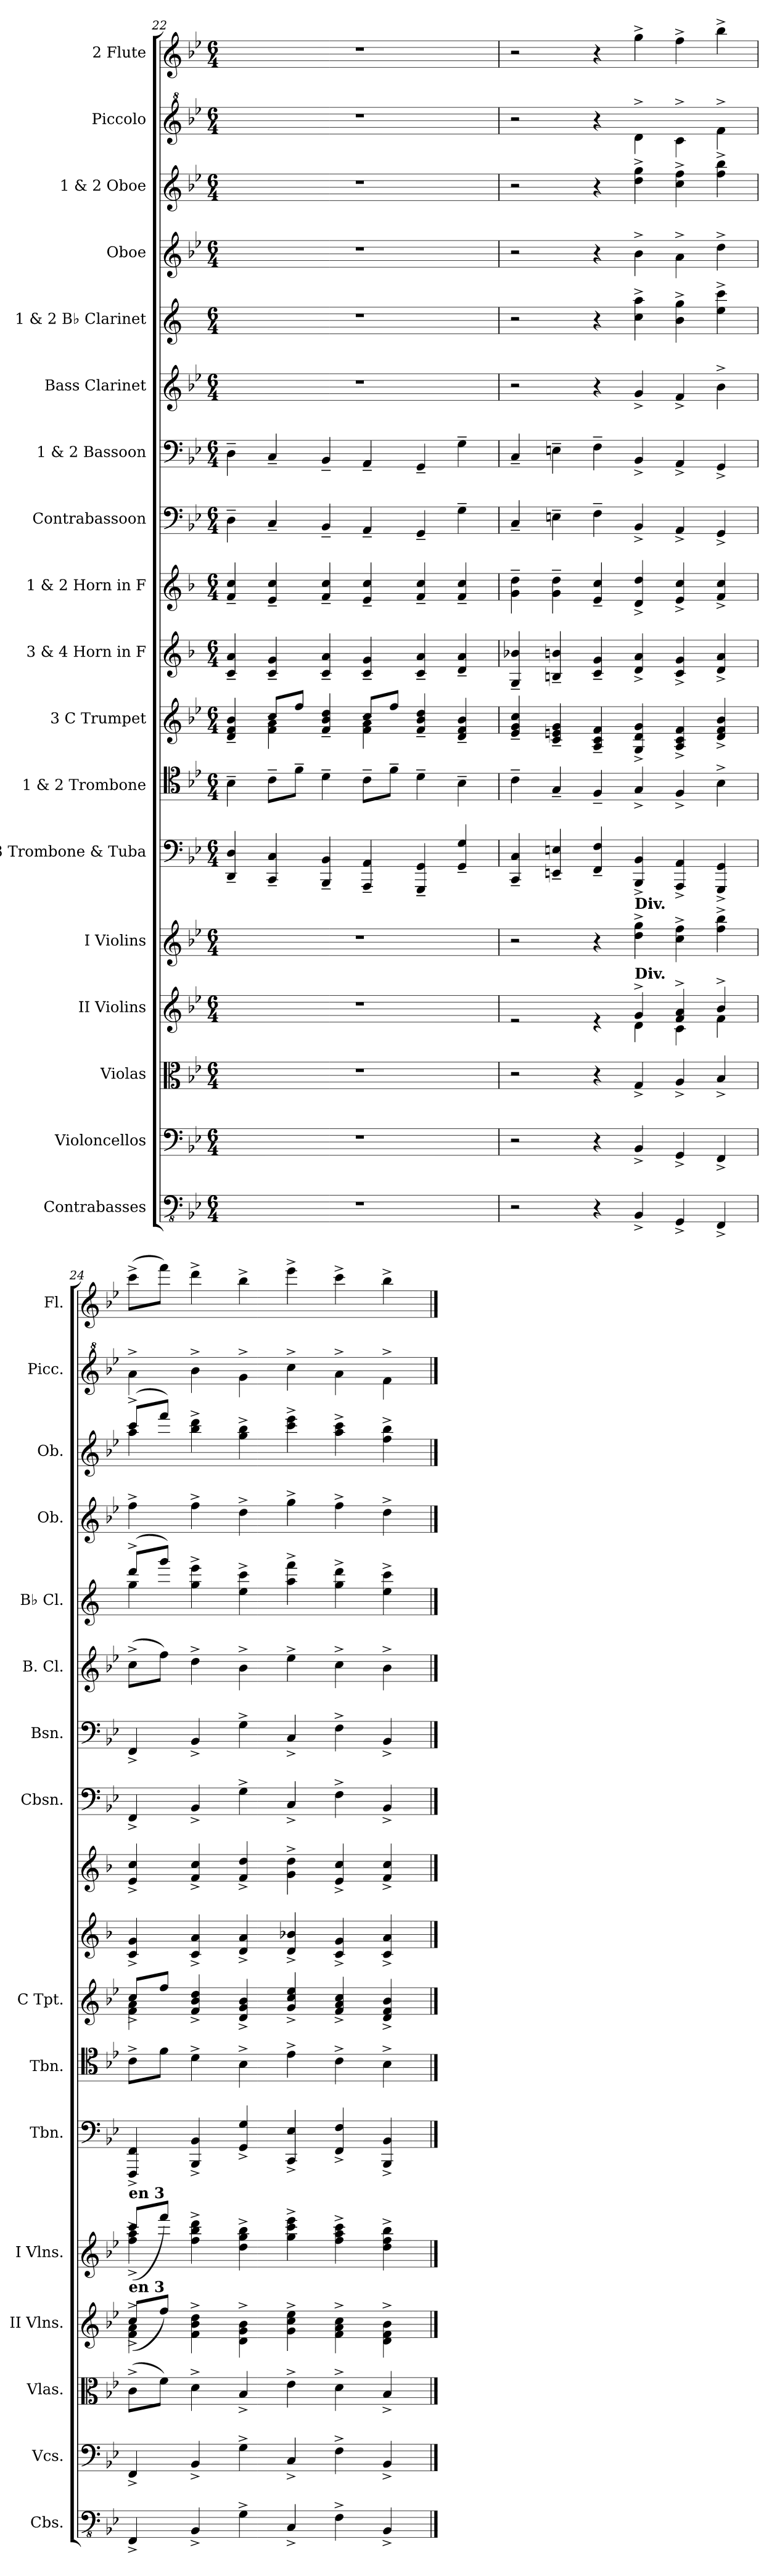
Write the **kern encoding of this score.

**kern	**kern	**kern	**kern	**kern	**kern	**kern	**kern	**kern	**kern	**kern	**kern	**kern	**kern	**kern	**kern	**kern	**kern
*part18	*part17	*part16	*part15	*part14	*part13	*part12	*part11	*part10	*part9	*part8	*part7	*part6	*part5	*part4	*part3	*part2	*part1
*staff18	*staff17	*staff16	*staff15	*staff14	*staff13	*staff12	*staff11	*staff10	*staff9	*staff8	*staff7	*staff6	*staff5	*staff4	*staff3	*staff2	*staff1
*I"Contrabasses	*I"Violoncellos	*I"Violas	*I"II Violins	*I"I Violins	*I"3 Trombone  &amp; Tuba	*I"1 &amp; 2 Trombone	*I"3 C Trumpet	*I"3 &amp; 4 Horn in F	*I"1 &amp; 2 Horn in F	*I"Contrabassoon	*I"1 &amp; 2 Bassoon	*I"Bass Clarinet	*I"1 &amp; 2 B♭ Clarinet	*I"Oboe	*I"1 &amp; 2 Oboe	*I"Piccolo	*I"2 Flute
*I'Cbs.	*I'Vcs.	*I'Vlas.	*I'II Vlns.	*I'I Vlns.	*I'Tbn.	*I'Tbn.	*I'C Tpt.	*	*	*I'Cbsn.	*I'Bsn.	*I'B. Cl.	*I'B♭ Cl.	*I'Ob.	*I'Ob.	*I'Picc.	*I'Fl.
!!LO:PB:g=z
*clefFv4	*clefF4	*clefC3	*clefG2	*clefG2	*clefF4	*clefC4	*clefG2	*clefG2	*clefG2	*clefF4	*clefF4	*clefG2	*clefG2	*clefG2	*clefG2	*clefG^2	*clefG2
*	*	*	*	*	*	*	*	*ITrd4c7	*ITrd4c7	*ITrd7c12	*	*ITrd8c14	*ITrd1c2	*	*	*ITrd-7c-12	*
*k[b-e-]	*k[b-e-]	*k[b-e-]	*k[b-e-]	*k[b-e-]	*k[b-e-]	*k[b-e-]	*k[b-e-]	*k[b-e-]	*k[b-e-]	*k[b-e-]	*k[b-e-]	*k[b-e-]	*k[b-e-]	*k[b-e-]	*k[b-e-]	*k[b-e-]	*k[b-e-]
*M6/4	*M6/4	*M6/4	*M6/4	*M6/4	*M6/4	*M6/4	*M6/4	*M6/4	*M6/4	*M6/4	*M6/4	*M6/4	*M6/4	*M6/4	*M6/4	*M6/4	*M6/4
=22	=22	=22	=22	=22	=22	=22	=22	=22	=22	=22	=22	=22	=22	=22	=22	=22	=22
*	*	*	*	*	*	*	*^	*	*	*	*	*	*	*	*	*	*
1.r	1.r	1.r	1.r	1.r	4DD/~ 4D/~	4B-~\	4d/~ 4f/~ 4b-/~	4ryy	4F/~ 4d/~	4B-/~ 4f/~	4DD~\	4D~\	1.r	1.r	1.r	1.r	1.r	1.r
.	.	.	.	.	4CC/~ 4C/~	8c~\L	4f\~ 4a\~	8cc~/L	4F/~ 4c/~	4A/~ 4f/~	4CC~/	4C~/	.	.	.	.	.	.
.	.	.	.	.	.	8f~\J	.	8ff/J	.	.	.	.	.	.	.	.	.	.
.	.	.	.	.	4BBB-/~ 4BB-/~	4d~\	4f/~ 4b-/~ 4dd/~	4ryy	4F/~ 4d/~	4B-/~ 4f/~	4BBB-~/	4BB-~/	.	.	.	.	.	.
.	.	.	.	.	4AAA/~ 4AA/~	8c~\L	4f\~ 4a\~	8cc~/L	4F/~ 4c/~	4A/~ 4f/~	4AAA~/	4AA~/	.	.	.	.	.	.
.	.	.	.	.	.	8f~\J	.	8ff/J	.	.	.	.	.	.	.	.	.	.
.	.	.	.	.	4GGG/~ 4GG/~	4d~\	4f/~ 4b-/~ 4dd/~	2ryy	4F/~ 4d/~	4B-/~ 4f/~	4GGG~/	4GG~/	.	.	.	.	.	.
.	.	.	.	.	4GG/~ 4G/~	4B-~\	4d/~ 4f/~ 4b-/~	.	4G/~ 4d/~	4B-/~ 4f/~	4GG~\	4G~\	.	.	.	.	.	.
*	*	*	*	*	*	*	*v	*v	*	*	*	*	*	*	*	*	*	*
=23	=23	=23	=23	=23	=23	=23	=23	=23	=23	=23	=23	=23	=23	=23	=23	=23	=23
*	*	*	*^	*	*	*	*	*	*	*	*	*	*	*	*	*	*
2r	2r	2r	2re	2.ryy	2r	4CC/~ 4C/~	4c~\	4e-/~ 4g/~ 4cc/~	4C/~ 4e-X/~	4c\~ 4g\~	4CC~/	4C~/	2r	2r	2r	2r	2r	2r
.	.	.	.	.	.	4EEn/~ 4En/~	4G~/	4c/~ 4en/~ 4g/~	4En/~ 4en/~	4c\~ 4g\~	4EEn~\	4En~\	.	.	.	.	.	.
4r	4r	4r	4re	.	4r	4FF/~ 4F/~	4F~/	4A/~ 4c/~ 4f/~	4F/~ 4c/~	4A/~ 4f/~	4FF~\	4F~\	4r	4r	4r	4r	4r	4r
!	!	!	!	!	!LO:TX:a:B:t=Div.	!	!	!	!	!	!	!	!	!	!	!	!	!
!	!	!	!LO:TX:a:B:t=Div.	!	!	!	!	!	!	!	!	!	!	!	!	!	!	!
4BBB-^/	4BB-^/	4G^/	4g^/	4d\	4dd\^ 4gg\^	4BBB-/^ 4BB-/^	4G^/	4G/^ 4d/^ 4g/^	4G/^ 4d/^	4G/^ 4g/^	4BBB-^/	4BB-^/	4G^/	4b-\^ 4gg\^	4b-^\	4dd\^ 4gg\^	4ddd^\	4gg^\
4GGG^/	4GG^/	4A^/	4f/^ 4a/^	4c\	4cc\^ 4ff\^	4AAA/^ 4AA/^	4F^/	4A/^ 4c/^ 4f/^	4F/^ 4c/^	4A/^ 4f/^	4AAA^/	4AA^/	4F^/	4a\^ 4ff\^	4a^\	4cc\^ 4ff\^	4ccc^\	4ff^\
4FFF^/	4FF^/	4B-^/	4b-^/	4f\	4ff\^ 4bb-\^	4GGG/^ 4GG/^	4B-^\	4d/^ 4f/^ 4b-/^	4G/^ 4d/^	4B-/^ 4f/^	4GGG^/	4GG^/	4B-^\	4dd\^ 4bb-\^	4dd^\	4ff\^ 4bb-\^	4fff^\	4bb-^\
=24	=24	=24	=24	=24	=24	=24	=24	=24	=24	=24	=24	=24	=24	=24	=24	=24	=24	=24
*	*	*	*	*	*^	*	*	*^	*	*	*	*	*	*^	*	*^	*	*
!	!	!	!	!	!LO:TX:a:B:t=en 3	!	!	!	!	!	!	!	!	!	!	!	!	!	!	!	!	!
!	!	!	!LO:TX:a:B:t=en 3	!	!	!	!	!	!	!	!	!	!	!	!	!	!	!	!	!	!	!
4FFF^/	4FF^/	(8c^\L	4f\^ 4a\^	(8cc^/L	4ff\^ 4aa\^	(8ccc^/L	4FFF/^ 4FF/^	8c^\L	4f\ 4a\	8cc^/L	4F/^ 4c/^	4A/^ 4f/^	4FFF^/	4FF^/	(8c^\L	(8ccc^/L	4ff\	4ff^\	(8ccc^/L	4aa\	4aaa^\	(8ccc^\L
.	.	8f\J)	.	8ff/J)	.	8fff/J)	.	8f\J	.	8ff/J	.	.	.	.	8f\J)	8fff/J)	.	.	8fff/J)	.	.	8fff\J)
4BBB-^/	4BB-^/	4d^\	4f\^ 4b-\^ 4dd\^	1ryy	4ff\^ 4bb-\^ 4ddd\^	1ryy	4BBB-/^ 4BB-/^	4d^\	4f/^ 4b-/^ 4dd/^	1ryy	4F/^ 4d/^	4B-/^ 4f/^	4BBB-^/	4BB-^/	4d^\	4ff\^ 4ddd\^	1ryy	4ff^\	4bb-\^ 4ddd\^	1ryy	4bbb-^\	4ddd^\
4GG^\	4G^\	4B-^/	4d\^ 4g\^ 4b-\^	.	4dd\^ 4gg\^ 4bb-\^	.	4GG/^ 4G/^	4B-^\	4d/^ 4g/^ 4b-/^	.	4G/^ 4d/^	4B-/^ 4g/^	4GG^\	4G^\	4B-^\	4dd\^ 4bb-\^	.	4dd^\	4gg\^ 4bb-\^	.	4ggg^\	4bb-^\
4CC^/	4C^/	4e-^\	4g\^ 4cc\^ 4ee-\^	.	4gg\^ 4ccc\^ 4eee-\^	.	4CC/^ 4E-/^	4e-^\	4g/^ 4cc/^ 4ee-/^	.	4G/^ 4e-X/^	4c\^ 4g\^	4CC^/	4C^/	4e-^\	4gg\^ 4eee-\^	.	4gg^\	4ccc\^ 4eee-\^	.	4cccc^\	4eee-^\
4FF^\	4F^\	4d^\	4f\^ 4a\^ 4cc\^	.	4ff\^ 4aa\^ 4ccc\^	.	4FF/^ 4F/^	4c^\	4f/^ 4a/^ 4cc/^	.	4F/^ 4c/^	4A/^ 4f/^	4FF^\	4F^\	4c^\	4ff\^ 4ccc\^	.	4ff^\	4aa\^ 4ccc\^	.	4aaa^\	4ccc^\
*	*	*	*	*	*	*	*	*	*	*	*	*	*	*	*	*	*	*	*	*	*	*MM45
4BBB-^/	4BB-^/	4B-^/	4d\^ 4f\^ 4b-\^	4ryy	4dd\^ 4ff\^ 4bb-\^	4ryy	4BBB-/^ 4BB-/^	4B-^\	4d/^ 4f/^ 4b-/^	4ryy	4F/^ 4d/^	4B-/^ 4f/^	4BBB-^/	4BB-^/	4B-^\	4dd\^ 4bb-\^	4ryy	4dd^\	4ff\^ 4bb-\^	4ryy	4fff^\	4bb-^\
*	*	*	*v	*v	*	*	*	*	*v	*v	*	*	*	*	*	*v	*v	*	*v	*v	*	*
*	*	*	*	*v	*v	*	*	*	*	*	*	*	*	*	*	*	*	*
==	==	==	==	==	==	==	==	==	==	==	==	==	==	==	==	==	==
*-	*-	*-	*-	*-	*-	*-	*-	*-	*-	*-	*-	*-	*-	*-	*-	*-	*-
